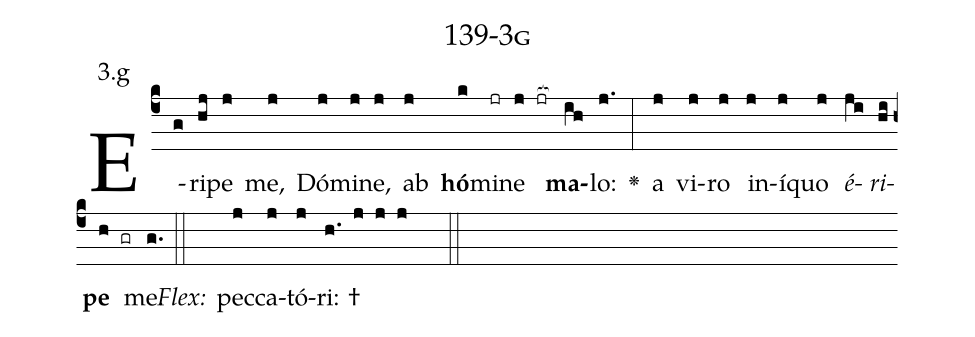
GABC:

name: 139-3g;
annotation: 3.g;
%%
(c4)E(g)ri(hj)pe(j) me,(j) Dó(j)mi(j)ne,(j) ab(j) <b>hó</b>(k)mi(jr)ne(j jr[ocb:1{]) <b>ma</b>(ih[ocb:0}])lo:(j.) <v>\greheightstar</v>(:) a(j) vi(j)ro(j) in(j)í(j)quo(j) <i>é</i>(ji)<i>ri</i>(hi)<b>pe</b>(h gr) me.(g.) (::)
<i>Flex:</i>()  pec(j)ca(j)tó(j)ri: †(h. j j j  ::)

%E(j) u(j) o(ji) u(hi) a(h) e.(g.) (::)
